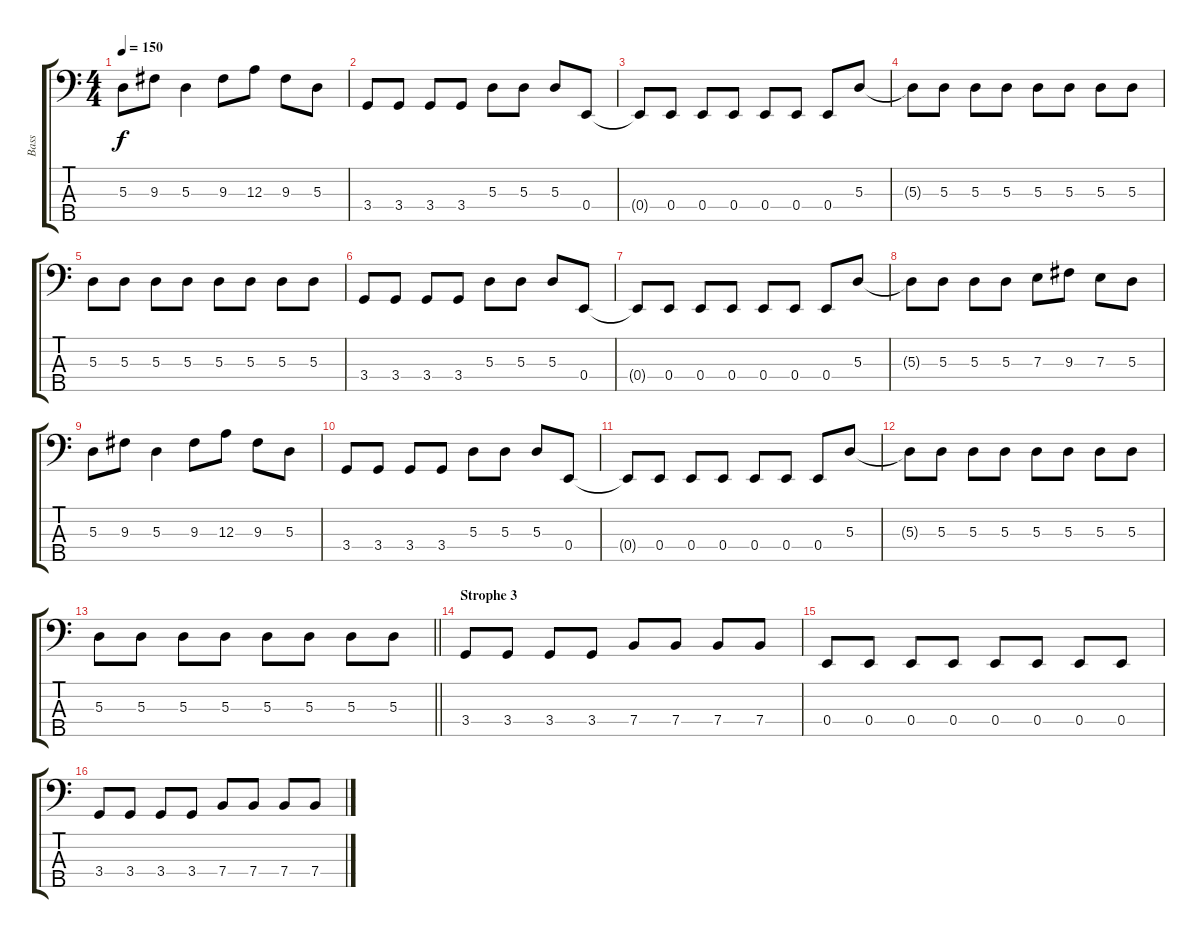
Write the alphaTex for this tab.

\track ("Bass" "Bass") {instrument electricbassfinger}
\staff {score tabs}
\tuning (G2 D2 A1 E1 B0) {hide}
\ts (4 4)
\tempo 150
\clef f4
\ks c
5.3.8{dy f} 9.3.8 5.3.4 9.3.8 12.3.8 9.3.8 5.3.8 |
3.4.8 3.4.8 3.4.8 3.4.8 5.3.8 5.3.8 5.3.8 0.4.8 |
0.4{t}.8 0.4.8 0.4.8 0.4.8 0.4.8 0.4.8 0.4.8 5.3.8 |
5.3{t}.8 5.3.8 5.3.8 5.3.8 5.3.8 5.3.8 5.3.8 5.3.8 |
5.3.8 5.3.8 5.3.8 5.3.8 5.3.8 5.3.8 5.3.8 5.3.8 |
3.4.8 3.4.8 3.4.8 3.4.8 5.3.8 5.3.8 5.3.8 0.4.8 |
0.4{t}.8 0.4.8 0.4.8 0.4.8 0.4.8 0.4.8 0.4.8 5.3.8 |
5.3{t}.8 5.3.8 5.3.8 5.3.8 7.3.8 9.3.8 7.3.8 5.3.8 |
5.3.8 9.3.8 5.3.4 9.3.8 12.3.8 9.3.8 5.3.8 |
3.4.8 3.4.8 3.4.8 3.4.8 5.3.8 5.3.8 5.3.8 0.4.8 |
0.4{t}.8 0.4.8 0.4.8 0.4.8 0.4.8 0.4.8 0.4.8 5.3.8 |
5.3{t}.8 5.3.8 5.3.8 5.3.8 5.3.8 5.3.8 5.3.8 5.3.8 |
\barLineRight lightlight
5.3.8 5.3.8 5.3.8 5.3.8 5.3.8 5.3.8 5.3.8 5.3.8 |
\section ("" "Strophe 3")
3.4.8 3.4.8 3.4.8 3.4.8 7.4.8 7.4.8 7.4.8 7.4.8 |
0.4.8 0.4.8 0.4.8 0.4.8 0.4.8 0.4.8 0.4.8 0.4.8 |
3.4.8 3.4.8 3.4.8 3.4.8 7.4.8 7.4.8 7.4.8 7.4.8
